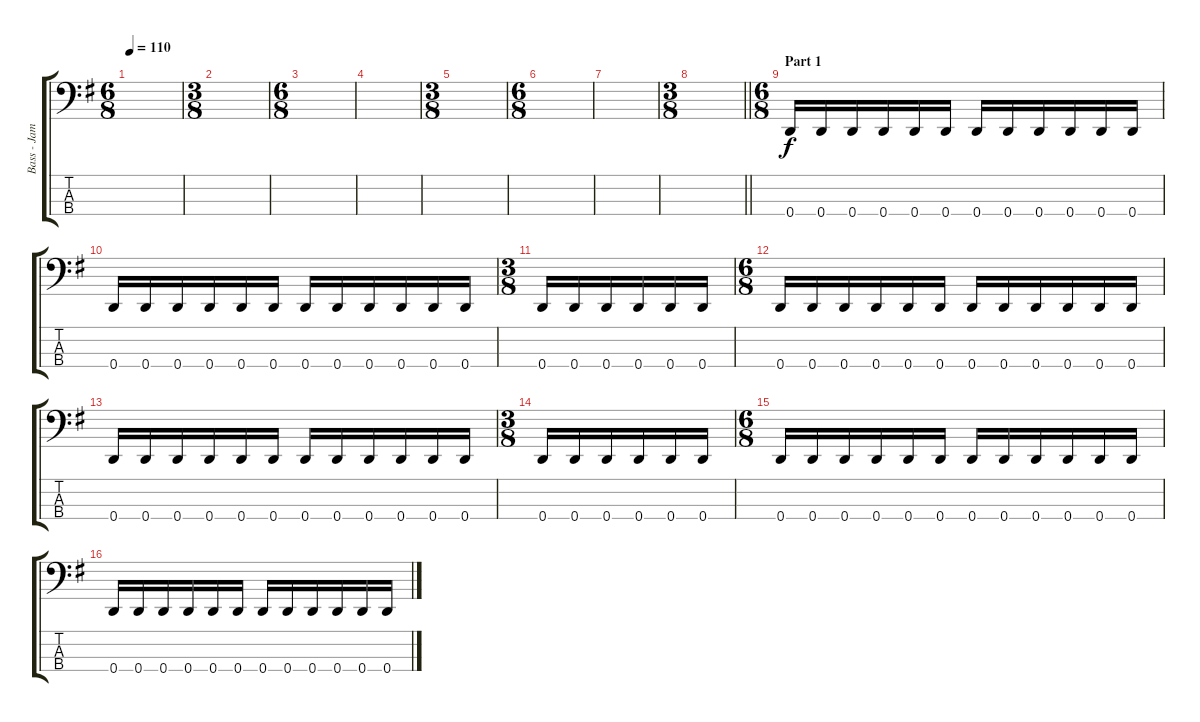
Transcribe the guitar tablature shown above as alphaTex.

\track ("Bass - James Johnston" "Bass - Jam") {instrument electricbassfinger}
\staff {score tabs}
\tuning (G2 D2 A1 D1) {hide}
\ts (6 8)
\tempo 110
\clef f4
\ks g
|
\ts (3 8)
|
\ts (6 8)
|
|
\ts (3 8)
|
\ts (6 8)
|
|
\ts (3 8)
\barLineRight lightlight
|
\ts (6 8)
\section ("" "Part 1")
0.4.16 0.4.16 0.4.16 0.4.16 0.4.16 0.4.16 0.4.16 0.4.16 0.4.16 0.4.16 0.4.16 0.4.16 |
0.4.16 0.4.16 0.4.16 0.4.16 0.4.16 0.4.16 0.4.16 0.4.16 0.4.16 0.4.16 0.4.16 0.4.16 |
\ts (3 8)
0.4.16 0.4.16 0.4.16 0.4.16 0.4.16 0.4.16 |
\ts (6 8)
0.4.16 0.4.16 0.4.16 0.4.16 0.4.16 0.4.16 0.4.16 0.4.16 0.4.16 0.4.16 0.4.16 0.4.16 |
0.4.16 0.4.16 0.4.16 0.4.16 0.4.16 0.4.16 0.4.16 0.4.16 0.4.16 0.4.16 0.4.16 0.4.16 |
\ts (3 8)
0.4.16 0.4.16 0.4.16 0.4.16 0.4.16 0.4.16 |
\ts (6 8)
0.4.16 0.4.16 0.4.16 0.4.16 0.4.16 0.4.16 0.4.16 0.4.16 0.4.16 0.4.16 0.4.16 0.4.16 |
0.4.16 0.4.16 0.4.16 0.4.16 0.4.16 0.4.16 0.4.16 0.4.16 0.4.16 0.4.16 0.4.16 0.4.16
